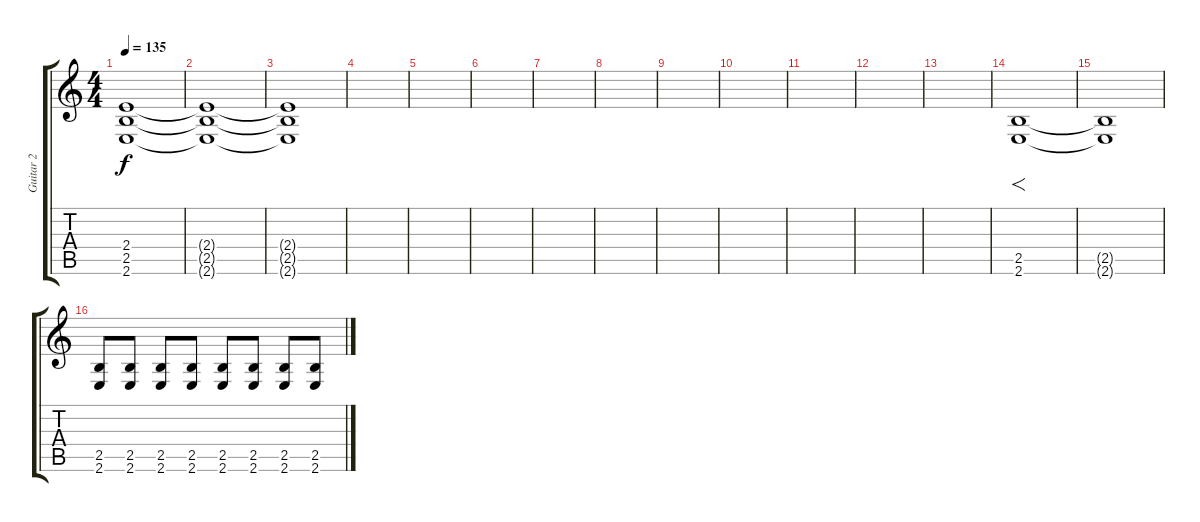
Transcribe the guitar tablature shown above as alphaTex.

\track ("Guitar 2" "Guitar 2") {instrument overdrivenguitar}
\staff {score tabs}
\tuning (E4 B3 G3 D3 A2 D2) {hide}
\ts (4 4)
\tempo 135
\clef g2
\ks c
(2.4{t} 2.5{t} 2.6{t}).1{dy f} |
(2.4{t} 2.5{t} 2.6{t}).1 |
(2.4{t} 2.5{t} 2.6{t}).1 |
|
|
|
|
|
|
|
|
|
|
(2.5 2.6).1{f} |
(2.5{t} 2.6{t}).1 |
(2.5 2.6).8 (2.5 2.6).8 (2.5 2.6).8 (2.5 2.6).8 (2.5 2.6).8 (2.5 2.6).8 (2.5 2.6).8 (2.5 2.6).8
